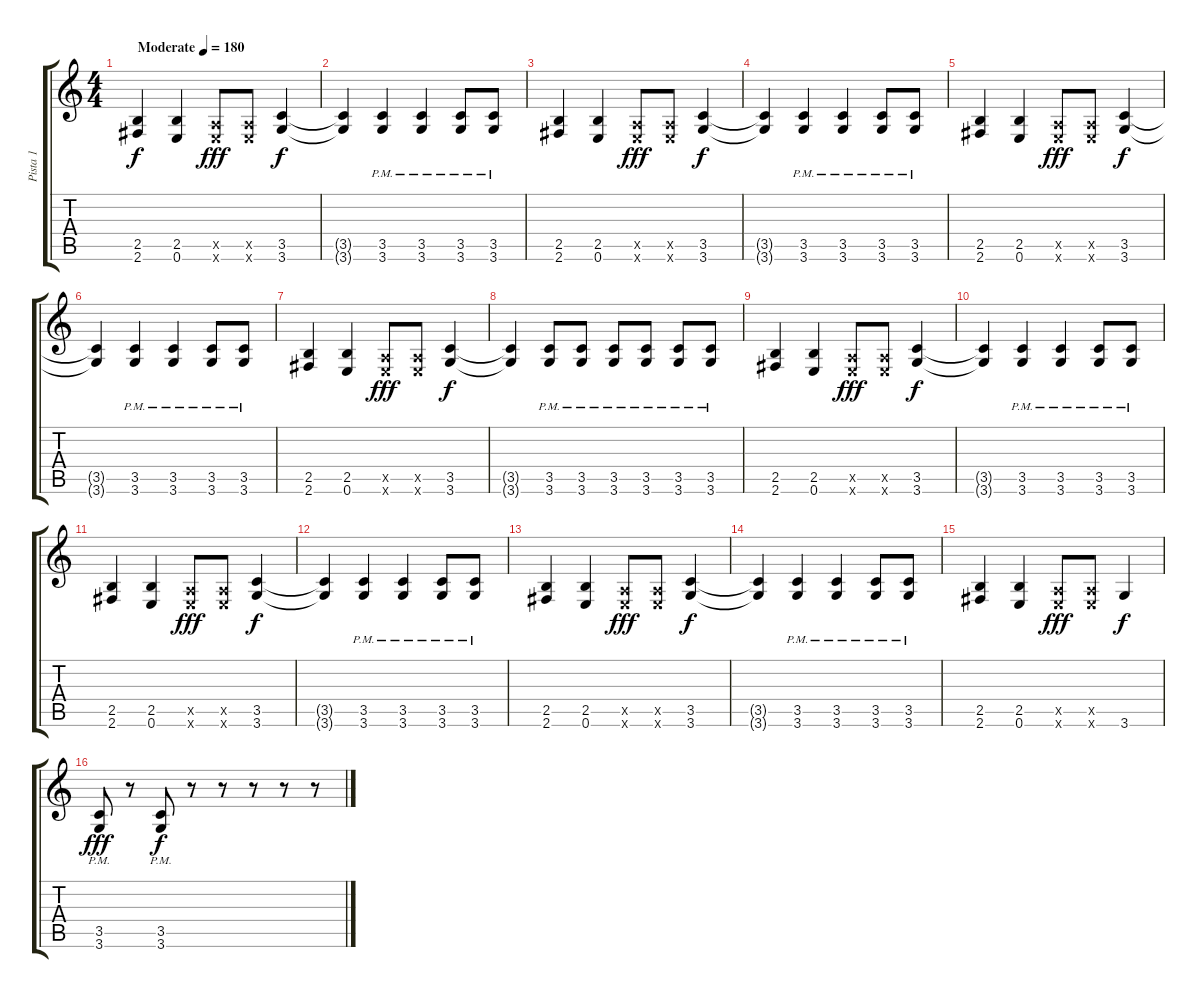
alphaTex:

\track ("Pista 1" "Pista 1") {instrument distortionguitar}
\staff {score tabs}
\tuning (E4 B3 G3 D3 A2 E2) {hide}
\ts (4 4)
\tempo (180 "Moderate")
\clef g2
\ks c
(2.5 2.6).4{dy f instrument distortionguitar} (2.5 0.6).4 (0.5{x} 0.6{x}).8{dy fff} (0.5{x} 0.6{x}).8 (3.5 3.6).4{dy f} |
(3.5{t} 3.6{t}).4 (3.5{pm} 3.6{pm}).4 (3.5{pm} 3.6{pm}).4 (3.5{pm} 3.6{pm}).8 (3.5{pm} 3.6{pm}).8 |
(2.5 2.6).4 (2.5 0.6).4 (0.5{x} 0.6{x}).8{dy fff} (0.5{x} 0.6{x}).8 (3.5 3.6).4{dy f} |
(3.5{t} 3.6{t}).4 (3.5{pm} 3.6{pm}).4 (3.5{pm} 3.6{pm}).4 (3.5{pm} 3.6{pm}).8 (3.5{pm} 3.6{pm}).8 |
(2.5 2.6).4 (2.5 0.6).4 (0.5{x} 0.6{x}).8{dy fff} (0.5{x} 0.6{x}).8 (3.5 3.6).4{dy f} |
(3.5{t} 3.6{t}).4 (3.5{pm} 3.6{pm}).4 (3.5{pm} 3.6{pm}).4 (3.5{pm} 3.6{pm}).8 (3.5{pm} 3.6{pm}).8 |
(2.5 2.6).4 (2.5 0.6).4 (0.5{x} 0.6{x}).8{dy fff} (0.5{x} 0.6{x}).8 (3.5 3.6).4{dy f} |
(3.5{t} 3.6{t}).4 (3.5{pm} 3.6{pm}).8 (3.5{pm} 3.6{pm}).8 (3.5{pm} 3.6{pm}).8 (3.5{pm} 3.6{pm}).8 (3.5{pm} 3.6{pm}).8 (3.5{pm} 3.6{pm}).8 |
(2.5 2.6).4 (2.5 0.6).4 (0.5{x} 0.6{x}).8{dy fff} (0.5{x} 0.6{x}).8 (3.5 3.6).4{dy f} |
(3.5{t} 3.6{t}).4 (3.5{pm} 3.6{pm}).4 (3.5{pm} 3.6{pm}).4 (3.5{pm} 3.6{pm}).8 (3.5{pm} 3.6{pm}).8 |
(2.5 2.6).4 (2.5 0.6).4 (0.5{x} 0.6{x}).8{dy fff} (0.5{x} 0.6{x}).8 (3.5 3.6).4{dy f} |
(3.5{t} 3.6{t}).4 (3.5{pm} 3.6{pm}).4 (3.5{pm} 3.6{pm}).4 (3.5{pm} 3.6{pm}).8 (3.5{pm} 3.6{pm}).8 |
(2.5 2.6).4 (2.5 0.6).4 (0.5{x} 0.6{x}).8{dy fff} (0.5{x} 0.6{x}).8 (3.5 3.6).4{dy f} |
(3.5{t} 3.6{t}).4 (3.5{pm} 3.6{pm}).4 (3.5{pm} 3.6{pm}).4 (3.5{pm} 3.6{pm}).8 (3.5{pm} 3.6{pm}).8 |
(2.5 2.6).4 (2.5 0.6).4 (0.5{x} 0.6{x}).8{dy fff} (0.5{x} 0.6{x}).8 3.6.4{dy f} |
(3.5{pm} 3.6{pm}).8{dy fff} r.8 (3.5{pm} 3.6{pm}).8{dy f} r.8 r.8 r.8 r.8 r.8
